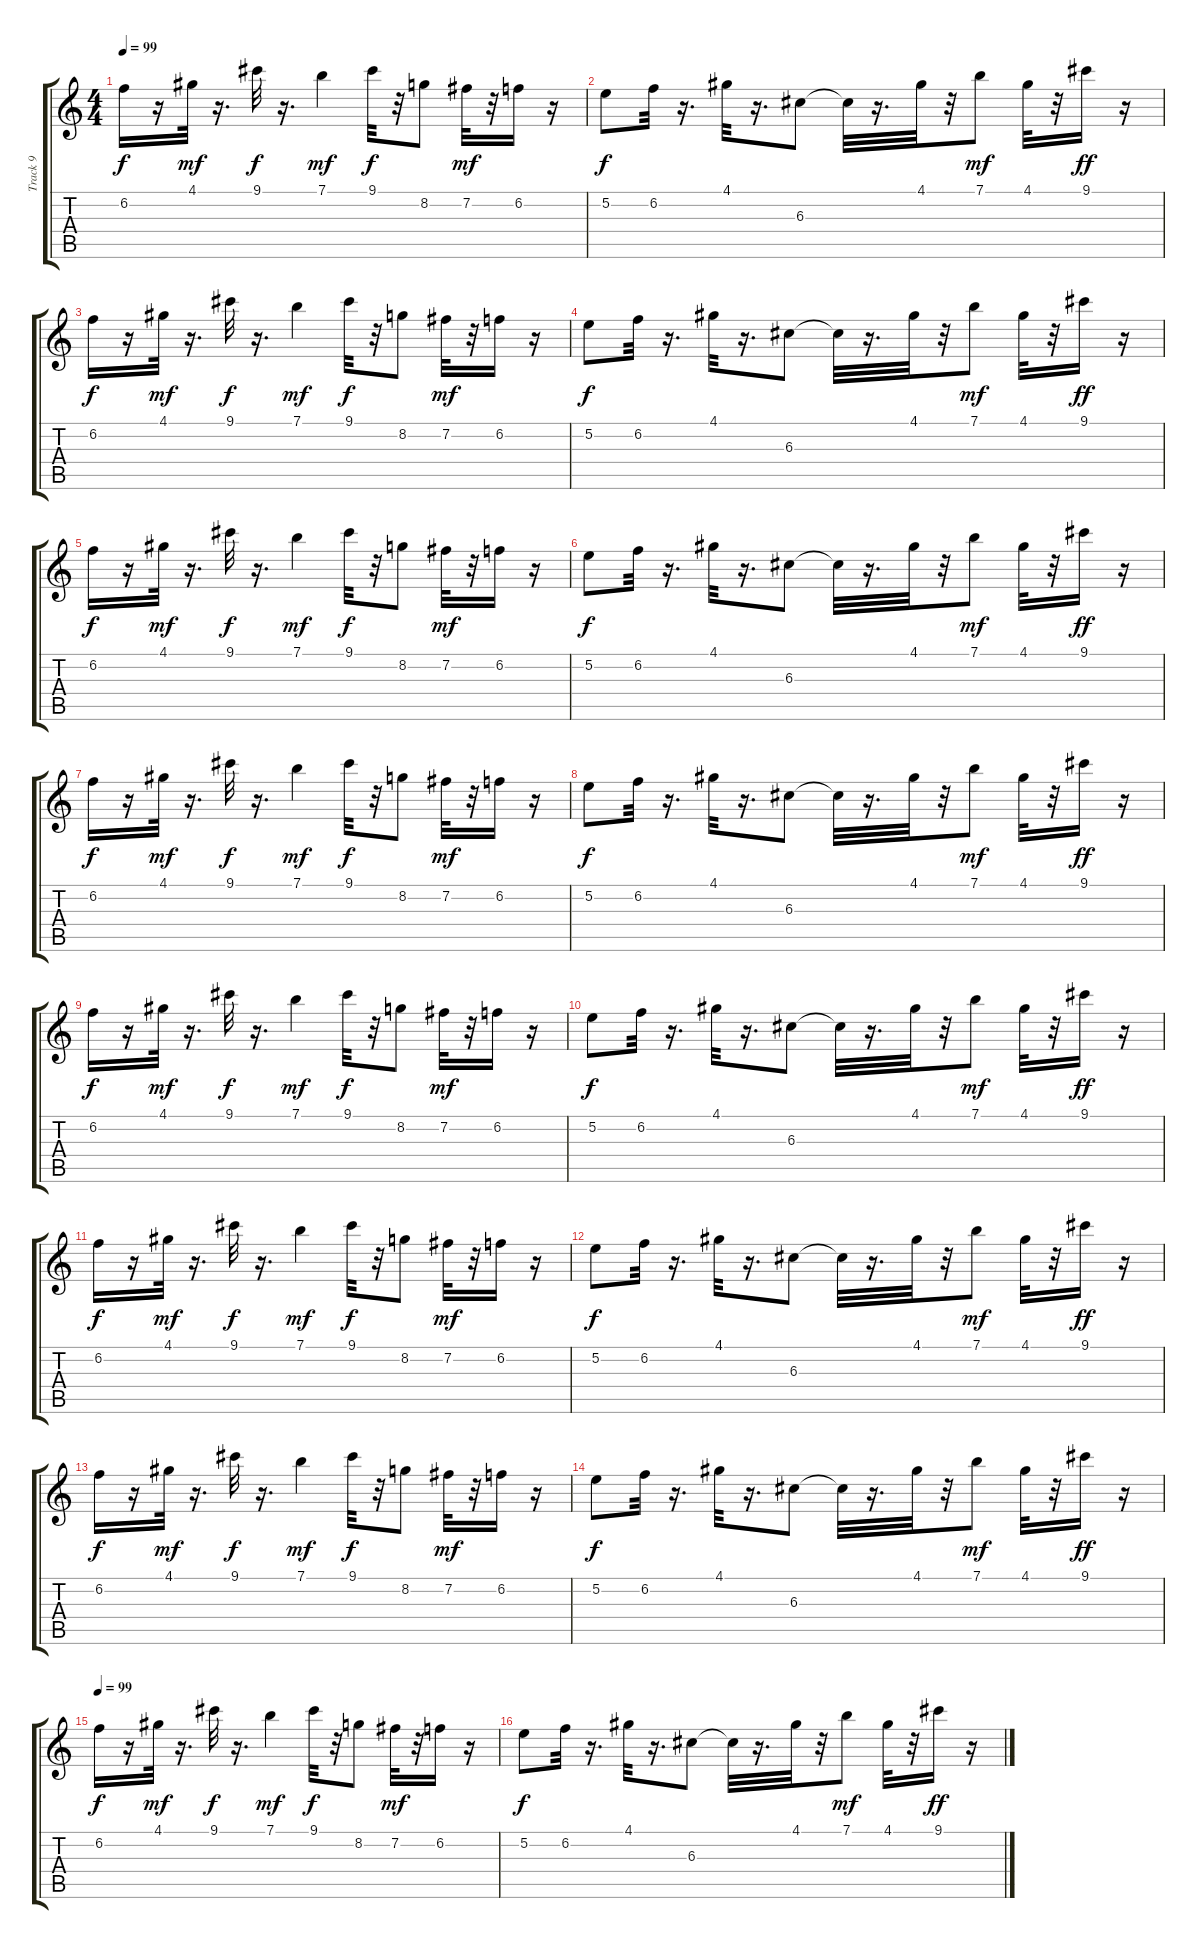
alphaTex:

\track ("Track 9" "Track 9") {instrument banjo}
\staff {score tabs}
\tuning (E4 B3 G3 D3 A2 E2) {hide}
\displaytranspose 12
\ts (4 4)
\tempo 99
\clef g2
\ks c
6.2.16{dy f} r.16 4.1.32{dy mf} r.16{d} 9.1.32{dy f} r.16{d} 7.1.4{dy mf} 9.1.32{dy f} r.32 8.2.8 7.2.32{dy mf} r.32 6.2.16 r.16 |
5.2.8{dy f} 6.2.32 r.16{d} 4.1.32 r.16{d} 6.3.8 6.3{t}.32 r.16{d} 4.1.32 r.32 7.1.8{dy mf} 4.1.32 r.32 9.1.16{dy ff} r.16 |
6.2.16{dy f} r.16 4.1.32{dy mf} r.16{d} 9.1.32{dy f} r.16{d} 7.1.4{dy mf} 9.1.32{dy f} r.32 8.2.8 7.2.32{dy mf} r.32 6.2.16 r.16 |
5.2.8{dy f} 6.2.32 r.16{d} 4.1.32 r.16{d} 6.3.8 6.3{t}.32 r.16{d} 4.1.32 r.32 7.1.8{dy mf} 4.1.32 r.32 9.1.16{dy ff} r.16 |
6.2.16{dy f} r.16 4.1.32{dy mf} r.16{d} 9.1.32{dy f} r.16{d} 7.1.4{dy mf} 9.1.32{dy f} r.32 8.2.8 7.2.32{dy mf} r.32 6.2.16 r.16 |
5.2.8{dy f} 6.2.32 r.16{d} 4.1.32 r.16{d} 6.3.8 6.3{t}.32 r.16{d} 4.1.32 r.32 7.1.8{dy mf} 4.1.32 r.32 9.1.16{dy ff} r.16 |
6.2.16{dy f} r.16 4.1.32{dy mf} r.16{d} 9.1.32{dy f} r.16{d} 7.1.4{dy mf} 9.1.32{dy f} r.32 8.2.8 7.2.32{dy mf} r.32 6.2.16 r.16 |
5.2.8{dy f} 6.2.32 r.16{d} 4.1.32 r.16{d} 6.3.8 6.3{t}.32 r.16{d} 4.1.32 r.32 7.1.8{dy mf} 4.1.32 r.32 9.1.16{dy ff} r.16 |
6.2.16{dy f} r.16 4.1.32{dy mf} r.16{d} 9.1.32{dy f} r.16{d} 7.1.4{dy mf} 9.1.32{dy f} r.32 8.2.8 7.2.32{dy mf} r.32 6.2.16 r.16 |
5.2.8{dy f} 6.2.32 r.16{d} 4.1.32 r.16{d} 6.3.8 6.3{t}.32 r.16{d} 4.1.32 r.32 7.1.8{dy mf} 4.1.32 r.32 9.1.16{dy ff} r.16 |
6.2.16{dy f} r.16 4.1.32{dy mf} r.16{d} 9.1.32{dy f} r.16{d} 7.1.4{dy mf} 9.1.32{dy f} r.32 8.2.8 7.2.32{dy mf} r.32 6.2.16 r.16 |
5.2.8{dy f} 6.2.32 r.16{d} 4.1.32 r.16{d} 6.3.8 6.3{t}.32 r.16{d} 4.1.32 r.32 7.1.8{dy mf} 4.1.32 r.32 9.1.16{dy ff} r.16 |
6.2.16{dy f} r.16 4.1.32{dy mf} r.16{d} 9.1.32{dy f} r.16{d} 7.1.4{dy mf} 9.1.32{dy f} r.32 8.2.8 7.2.32{dy mf} r.32 6.2.16 r.16 |
5.2.8{dy f} 6.2.32 r.16{d} 4.1.32 r.16{d} 6.3.8 6.3{t}.32 r.16{d} 4.1.32 r.32 7.1.8{dy mf} 4.1.32 r.32 9.1.16{dy ff} r.16 |
\tempo 99
6.2.16{dy f} r.16 4.1.32{dy mf} r.16{d} 9.1.32{dy f} r.16{d} 7.1.4{dy mf} 9.1.32{dy f} r.32 8.2.8 7.2.32{dy mf} r.32 6.2.16 r.16 |
5.2.8{dy f} 6.2.32 r.16{d} 4.1.32 r.16{d} 6.3.8 6.3{t}.32 r.16{d} 4.1.32 r.32 7.1.8{dy mf} 4.1.32 r.32 9.1.16{dy ff} r.16
